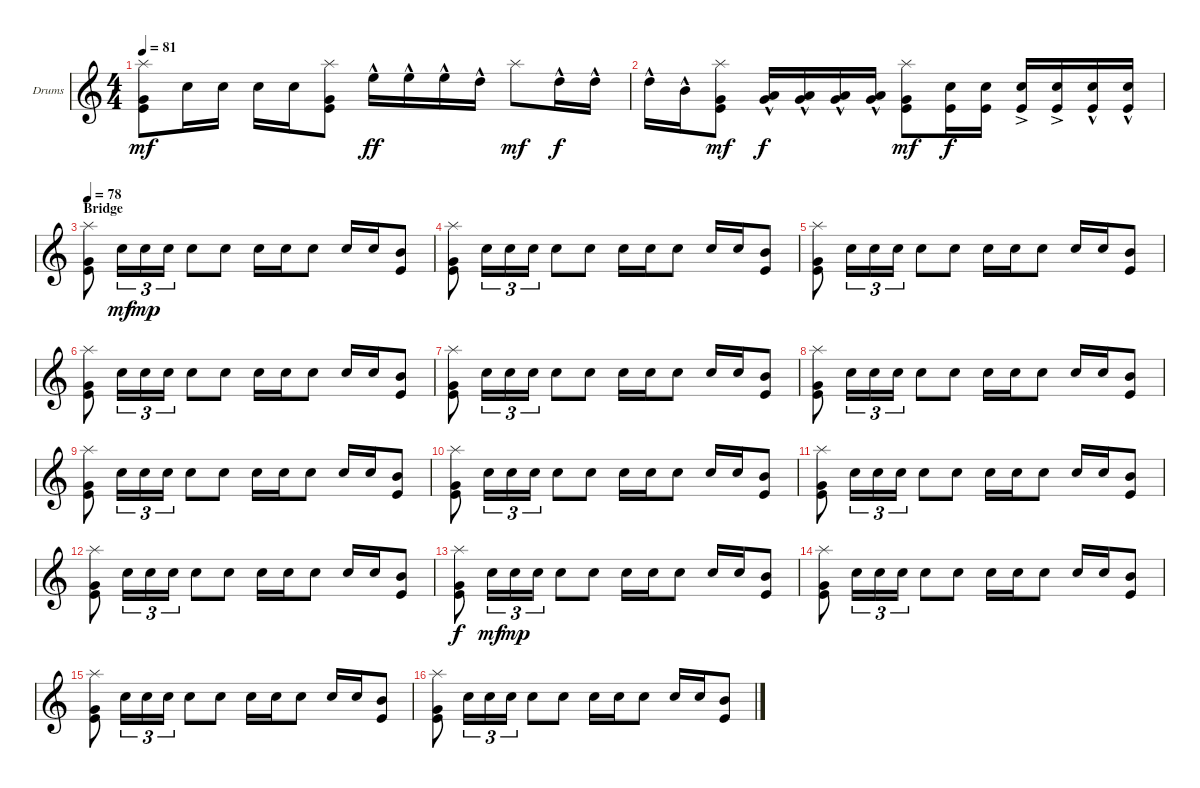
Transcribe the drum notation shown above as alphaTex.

\defaultSystemsLayout 4
\bracketExtendMode groupsimilarinstruments
\firstSystemTrackNameOrientation horizontal
\otherSystemsTrackNameOrientation horizontal
\track ("Drumkit - Dom" "Drums") {instrument percussion}
\staff {score}
\articulation defaults
\ts (4 4)
\tempo 81
\clef g2
\ks c
("Kick (hit)" "Very Low Tom (hit)" "Splash (hit)").8{dy mf} "Snare (hit) 2".16 "Snare (hit) 2".16 "Snare (hit) 2".16 "Snare (hit) 2".16 ("Kick (hit)" "Very Low Tom (hit)" "Splash (hit)").8 "High Floor Tom (hit)"{hac}.16{dy ff} "High Floor Tom (hit)"{hac}.16 "High Floor Tom (hit)"{hac}.16 "High Tom (hit)"{hac}.16 "Splash (hit)".8{dy mf} "High Tom (hit)"{hac}.16{dy f} "High Tom (hit)"{hac}.16 |
"High Tom (hit)"{hac}.16 "Mid Tom (hit)"{hac}.16 ("Splash (hit)" "Kick (hit)" "Very Low Tom (hit)").8{dy mf} ("Low Tom (hit)"{hac} "Very Low Tom (hit)"{hac}).16{dy f} ("Low Tom (hit)"{hac} "Very Low Tom (hit)"{hac}).16 ("Low Tom (hit)"{hac} "Very Low Tom (hit)"{hac}).16 ("Low Tom (hit)"{hac} "Very Low Tom (hit)"{hac}).16 ("Splash (hit)" "Very Low Tom (hit)" "Kick (hit)").8{dy mf} ("Snare (hit) 2" "Kick (hit)").16{dy f} ("Snare (hit) 2" "Kick (hit)").16 ("Snare (hit) 2"{ac} "Kick (hit)").16 ("Snare (hit) 2"{ac} "Kick (hit)").16 ("Snare (hit) 2"{hac} "Kick (hit)").16 ("Snare (hit) 2"{hac} "Kick (hit)").16 |
\section ("" "Bridge")
\tempo 78
("Splash (hit)" "Kick (hit)" "Very Low Tom (hit)").8 "Snare (hit) 2".16{tu (3 2) dy mf} "Snare (hit) 2".16{tu (3 2) dy mp} "Snare (hit) 2".16{tu (3 2)} "Snare (hit) 2".8 "Snare (hit) 2".8 "Snare (hit) 2".16 "Snare (hit) 2".16 "Snare (hit) 2".8 "Snare (hit) 2".16 "Snare (hit) 2".16 ("Kick (hit)" "Mid Tom (hit)").8 |
("Splash (hit)" "Kick (hit)" "Very Low Tom (hit)").8 "Snare (hit) 2".16{tu (3 2)} "Snare (hit) 2".16{tu (3 2)} "Snare (hit) 2".16{tu (3 2)} "Snare (hit) 2".8 "Snare (hit) 2".8 "Snare (hit) 2".16 "Snare (hit) 2".16 "Snare (hit) 2".8 "Snare (hit) 2".16 "Snare (hit) 2".16 ("Kick (hit)" "Mid Tom (hit)").8 |
("Splash (hit)" "Kick (hit)" "Very Low Tom (hit)").8 "Snare (hit) 2".16{tu (3 2)} "Snare (hit) 2".16{tu (3 2)} "Snare (hit) 2".16{tu (3 2)} "Snare (hit) 2".8 "Snare (hit) 2".8 "Snare (hit) 2".16 "Snare (hit) 2".16 "Snare (hit) 2".8 "Snare (hit) 2".16 "Snare (hit) 2".16 ("Kick (hit)" "Mid Tom (hit)").8 |
("Splash (hit)" "Kick (hit)" "Very Low Tom (hit)").8 "Snare (hit) 2".16{tu (3 2)} "Snare (hit) 2".16{tu (3 2)} "Snare (hit) 2".16{tu (3 2)} "Snare (hit) 2".8 "Snare (hit) 2".8 "Snare (hit) 2".16 "Snare (hit) 2".16 "Snare (hit) 2".8 "Snare (hit) 2".16 "Snare (hit) 2".16 ("Kick (hit)" "Mid Tom (hit)").8 |
("Splash (hit)" "Kick (hit)" "Very Low Tom (hit)").8 "Snare (hit) 2".16{tu (3 2)} "Snare (hit) 2".16{tu (3 2)} "Snare (hit) 2".16{tu (3 2)} "Snare (hit) 2".8 "Snare (hit) 2".8 "Snare (hit) 2".16 "Snare (hit) 2".16 "Snare (hit) 2".8 "Snare (hit) 2".16 "Snare (hit) 2".16 ("Kick (hit)" "Mid Tom (hit)").8 |
("Splash (hit)" "Kick (hit)" "Very Low Tom (hit)").8 "Snare (hit) 2".16{tu (3 2)} "Snare (hit) 2".16{tu (3 2)} "Snare (hit) 2".16{tu (3 2)} "Snare (hit) 2".8 "Snare (hit) 2".8 "Snare (hit) 2".16 "Snare (hit) 2".16 "Snare (hit) 2".8 "Snare (hit) 2".16 "Snare (hit) 2".16 ("Kick (hit)" "Mid Tom (hit)").8 |
("Splash (hit)" "Kick (hit)" "Very Low Tom (hit)").8 "Snare (hit) 2".16{tu (3 2)} "Snare (hit) 2".16{tu (3 2)} "Snare (hit) 2".16{tu (3 2)} "Snare (hit) 2".8 "Snare (hit) 2".8 "Snare (hit) 2".16 "Snare (hit) 2".16 "Snare (hit) 2".8 "Snare (hit) 2".16 "Snare (hit) 2".16 ("Kick (hit)" "Mid Tom (hit)").8 |
("Splash (hit)" "Kick (hit)" "Very Low Tom (hit)").8 "Snare (hit) 2".16{tu (3 2)} "Snare (hit) 2".16{tu (3 2)} "Snare (hit) 2".16{tu (3 2)} "Snare (hit) 2".8 "Snare (hit) 2".8 "Snare (hit) 2".16 "Snare (hit) 2".16 "Snare (hit) 2".8 "Snare (hit) 2".16 "Snare (hit) 2".16 ("Kick (hit)" "Mid Tom (hit)").8 |
("Splash (hit)" "Kick (hit)" "Very Low Tom (hit)").8 "Snare (hit) 2".16{tu (3 2)} "Snare (hit) 2".16{tu (3 2)} "Snare (hit) 2".16{tu (3 2)} "Snare (hit) 2".8 "Snare (hit) 2".8 "Snare (hit) 2".16 "Snare (hit) 2".16 "Snare (hit) 2".8 "Snare (hit) 2".16 "Snare (hit) 2".16 ("Kick (hit)" "Mid Tom (hit)").8 |
("Splash (hit)" "Kick (hit)" "Very Low Tom (hit)").8 "Snare (hit) 2".16{tu (3 2)} "Snare (hit) 2".16{tu (3 2)} "Snare (hit) 2".16{tu (3 2)} "Snare (hit) 2".8 "Snare (hit) 2".8 "Snare (hit) 2".16 "Snare (hit) 2".16 "Snare (hit) 2".8 "Snare (hit) 2".16 "Snare (hit) 2".16 ("Kick (hit)" "Mid Tom (hit)").8 |
("Splash (hit)" "Kick (hit)" "Very Low Tom (hit)").8{dy f} "Snare (hit) 2".16{tu (3 2) dy mf} "Snare (hit) 2".16{tu (3 2) dy mp} "Snare (hit) 2".16{tu (3 2)} "Snare (hit) 2".8 "Snare (hit) 2".8 "Snare (hit) 2".16 "Snare (hit) 2".16 "Snare (hit) 2".8 "Snare (hit) 2".16 "Snare (hit) 2".16 ("Kick (hit)" "Mid Tom (hit)").8 |
("Splash (hit)" "Kick (hit)" "Very Low Tom (hit)").8 "Snare (hit) 2".16{tu (3 2)} "Snare (hit) 2".16{tu (3 2)} "Snare (hit) 2".16{tu (3 2)} "Snare (hit) 2".8 "Snare (hit) 2".8 "Snare (hit) 2".16 "Snare (hit) 2".16 "Snare (hit) 2".8 "Snare (hit) 2".16 "Snare (hit) 2".16 ("Kick (hit)" "Mid Tom (hit)").8 |
("Splash (hit)" "Kick (hit)" "Very Low Tom (hit)").8 "Snare (hit) 2".16{tu (3 2)} "Snare (hit) 2".16{tu (3 2)} "Snare (hit) 2".16{tu (3 2)} "Snare (hit) 2".8 "Snare (hit) 2".8 "Snare (hit) 2".16 "Snare (hit) 2".16 "Snare (hit) 2".8 "Snare (hit) 2".16 "Snare (hit) 2".16 ("Kick (hit)" "Mid Tom (hit)").8 |
("Splash (hit)" "Kick (hit)" "Very Low Tom (hit)").8 "Snare (hit) 2".16{tu (3 2)} "Snare (hit) 2".16{tu (3 2)} "Snare (hit) 2".16{tu (3 2)} "Snare (hit) 2".8 "Snare (hit) 2".8 "Snare (hit) 2".16 "Snare (hit) 2".16 "Snare (hit) 2".8 "Snare (hit) 2".16 "Snare (hit) 2".16 ("Kick (hit)" "Mid Tom (hit)").8
